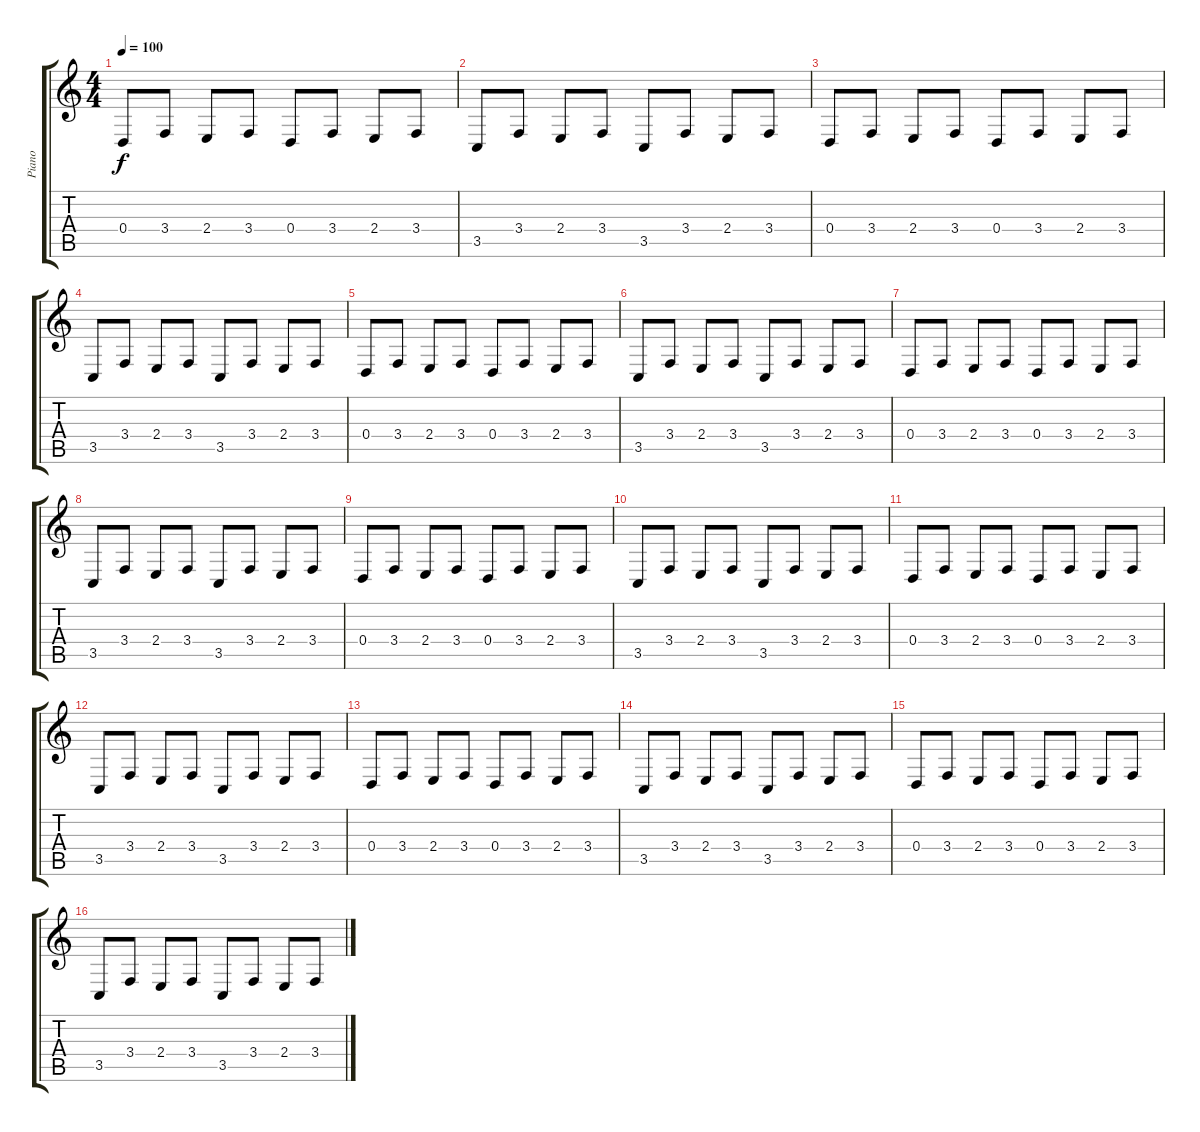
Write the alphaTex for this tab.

\track ("Piano" "Piano") {instrument acousticgrandpiano}
\staff {score tabs}
\tuning (E4 B3 G3 D3 A2 E2) {hide}
\ts (4 4)
\tempo 100
\clef g2
\ks c
0.4.8{dy f volume 13} 3.4.8 2.4.8 3.4.8 0.4.8 3.4.8 2.4.8 3.4.8 |
3.5.8 3.4.8 2.4.8 3.4.8 3.5.8 3.4.8 2.4.8 3.4.8 |
0.4.8 3.4.8 2.4.8 3.4.8 0.4.8 3.4.8 2.4.8 3.4.8 |
3.5.8 3.4.8 2.4.8 3.4.8 3.5.8 3.4.8 2.4.8 3.4.8 |
0.4.8 3.4.8 2.4.8 3.4.8 0.4.8 3.4.8 2.4.8 3.4.8 |
3.5.8 3.4.8 2.4.8 3.4.8 3.5.8 3.4.8 2.4.8 3.4.8 |
0.4.8 3.4.8 2.4.8 3.4.8 0.4.8 3.4.8 2.4.8 3.4.8 |
3.5.8 3.4.8 2.4.8 3.4.8 3.5.8 3.4.8 2.4.8 3.4.8 |
0.4.8 3.4.8 2.4.8 3.4.8 0.4.8 3.4.8 2.4.8 3.4.8 |
3.5.8 3.4.8 2.4.8 3.4.8 3.5.8 3.4.8 2.4.8 3.4.8 |
0.4.8 3.4.8 2.4.8 3.4.8 0.4.8 3.4.8 2.4.8 3.4.8 |
3.5.8 3.4.8 2.4.8 3.4.8 3.5.8 3.4.8 2.4.8 3.4.8 |
0.4.8 3.4.8 2.4.8 3.4.8 0.4.8 3.4.8 2.4.8 3.4.8 |
3.5.8 3.4.8 2.4.8 3.4.8 3.5.8 3.4.8 2.4.8 3.4.8 |
0.4.8 3.4.8 2.4.8 3.4.8 0.4.8 3.4.8 2.4.8 3.4.8 |
3.5.8 3.4.8 2.4.8 3.4.8 3.5.8 3.4.8 2.4.8 3.4.8
